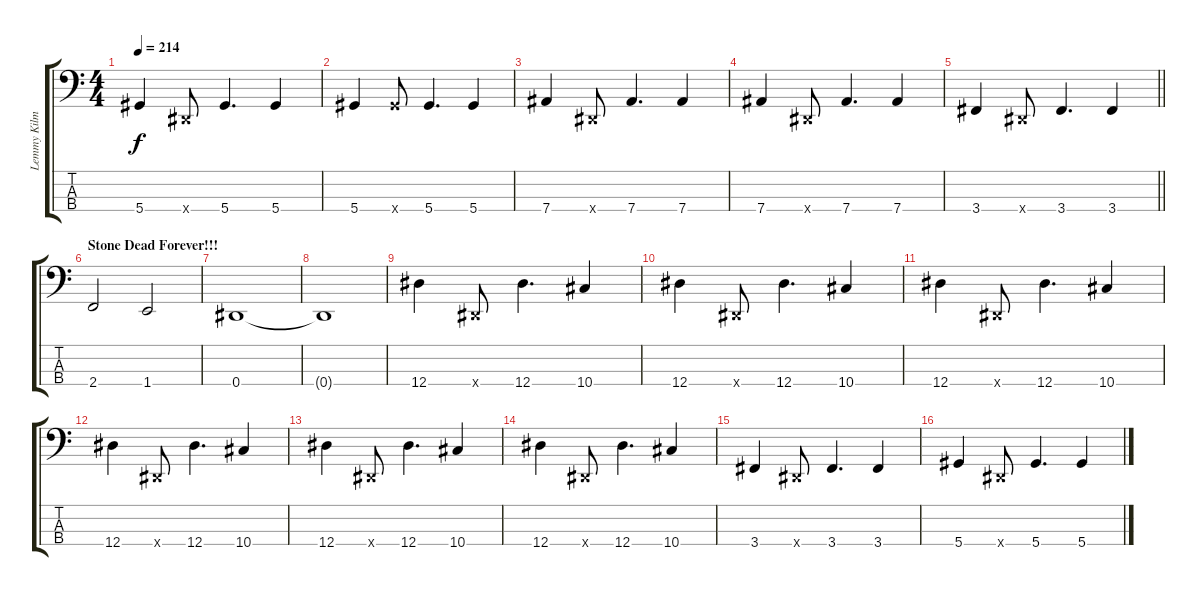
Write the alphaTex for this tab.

\track ("Lemmy Kilmister" "Lemmy Kilm") {instrument electricbassfinger}
\staff {score tabs}
\tuning (Gb2 Db2 Ab1 Eb1) {hide}
\ts (4 4)
\tempo 214
\clef f4
\ks c
5.4.4{dy f} 0.4{x}.8 5.4.4{d} 5.4.4 |
5.4.4 5.4{x}.8 5.4.4{d} 5.4.4 |
7.4.4 0.4{x}.8 7.4.4{d} 7.4.4 |
7.4.4 0.4{x}.8 7.4.4{d} 7.4.4 |
\barLineRight lightlight
3.4.4 0.4{x}.8 3.4.4{d} 3.4.4 |
\section ("" "Stone Dead Forever!!!")
2.4.2 1.4.2 |
0.4.1 |
0.4{t}.1 |
12.4.4 0.4{x}.8 12.4.4{d} 10.4.4 |
12.4.4 0.4{x}.8 12.4.4{d} 10.4.4 |
12.4.4 0.4{x}.8 12.4.4{d} 10.4.4 |
12.4.4 0.4{x}.8 12.4.4{d} 10.4.4 |
12.4.4 0.4{x}.8 12.4.4{d} 10.4.4 |
12.4.4 0.4{x}.8 12.4.4{d} 10.4.4 |
3.4.4 0.4{x}.8 3.4.4{d} 3.4.4 |
5.4.4 0.4{x}.8 5.4.4{d} 5.4.4
